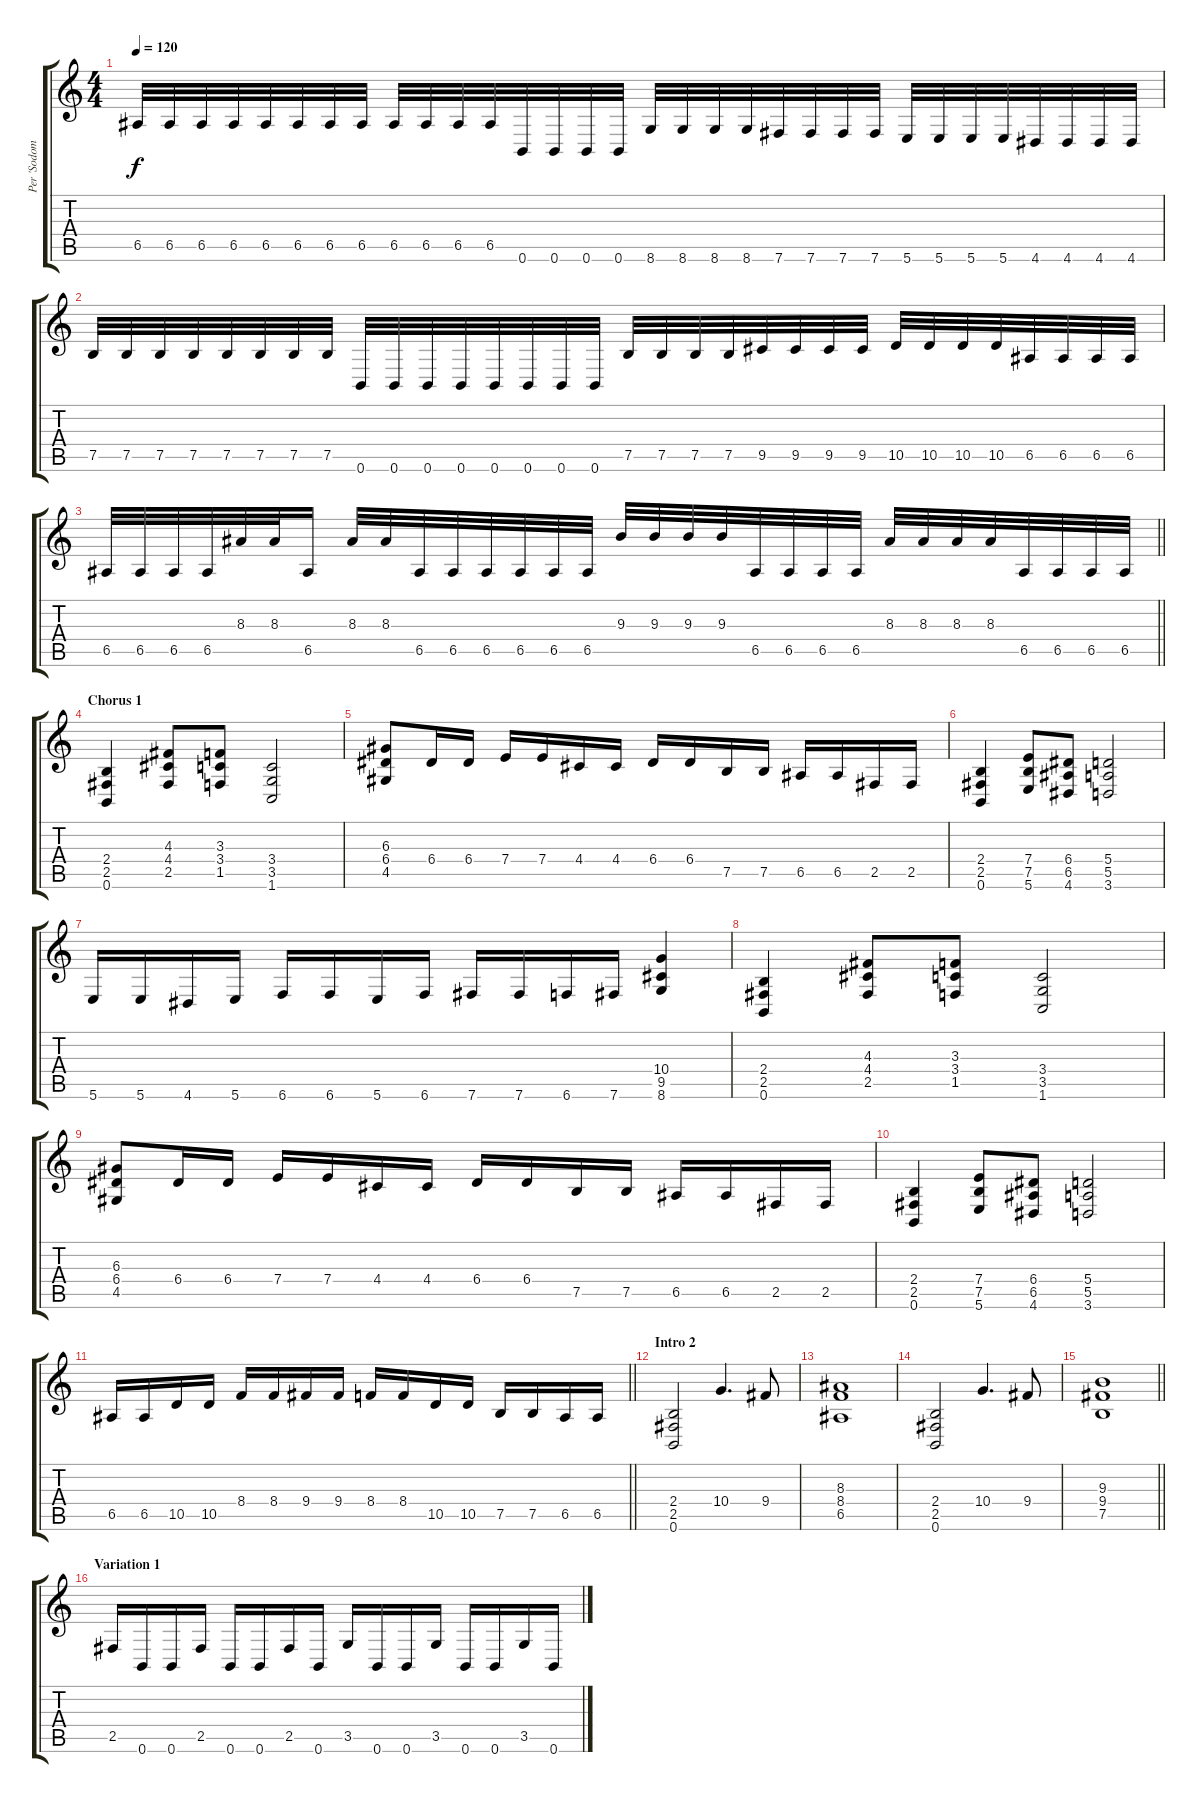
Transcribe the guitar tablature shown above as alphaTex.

\track ("Per 'Sodomizer' Eriksson" "Per 'Sodom") {instrument distortionguitar}
\staff {score tabs}
\tuning (B3 G3 D3 A2 E2 B1) {hide}
\ts (4 4)
\tempo 120
\clef g2
\ks c
6.5.32{dy f} 6.5.32 6.5.32 6.5.32 6.5.32 6.5.32 6.5.32 6.5.32 6.5.32 6.5.32 6.5.32 6.5.32 0.6.32 0.6.32 0.6.32 0.6.32 8.6.32 8.6.32 8.6.32 8.6.32 7.6.32 7.6.32 7.6.32 7.6.32 5.6.32 5.6.32 5.6.32 5.6.32 4.6.32 4.6.32 4.6.32 4.6.32 |
7.5.32 7.5.32 7.5.32 7.5.32 7.5.32 7.5.32 7.5.32 7.5.32 0.6.32 0.6.32 0.6.32 0.6.32 0.6.32 0.6.32 0.6.32 0.6.32 7.5.32 7.5.32 7.5.32 7.5.32 9.5.32 9.5.32 9.5.32 9.5.32 10.5.32 10.5.32 10.5.32 10.5.32 6.5.32 6.5.32 6.5.32 6.5.32 |
\barLineRight lightlight
6.5.32 6.5.32 6.5.32 6.5.32 8.3.32 8.3.32 6.5.16 8.3.32 8.3.32 6.5.32 6.5.32 6.5.32 6.5.32 6.5.32 6.5.32 9.3.32 9.3.32 9.3.32 9.3.32 6.5.32 6.5.32 6.5.32 6.5.32 8.3.32 8.3.32 8.3.32 8.3.32 6.5.32 6.5.32 6.5.32 6.5.32 |
\section ("" "Chorus 1")
(2.4 2.5 0.6).4 (4.3 4.4 2.5).8 (3.3 3.4 1.5).8 (3.4 3.5 1.6).2 |
(6.3 6.4 4.5).8 6.4.16 6.4.16 7.4.16 7.4.16 4.4.16 4.4.16 6.4.16 6.4.16 7.5.16 7.5.16 6.5.16 6.5.16 2.5.16 2.5.16 |
(2.4 2.5 0.6).4 (7.4 7.5 5.6).8 (6.4 6.5 4.6).8 (5.4 5.5 3.6).2 |
5.6.16 5.6.16 4.6.16 5.6.16 6.6.16 6.6.16 5.6.16 6.6.16 7.6.16 7.6.16 6.6.16 7.6.16 (10.4 9.5 8.6).4 |
(2.4 2.5 0.6).4 (4.3 4.4 2.5).8 (3.3 3.4 1.5).8 (3.4 3.5 1.6).2 |
(6.3 6.4 4.5).8 6.4.16 6.4.16 7.4.16 7.4.16 4.4.16 4.4.16 6.4.16 6.4.16 7.5.16 7.5.16 6.5.16 6.5.16 2.5.16 2.5.16 |
(2.4 2.5 0.6).4 (7.4 7.5 5.6).8 (6.4 6.5 4.6).8 (5.4 5.5 3.6).2 |
\barLineRight lightlight
6.5.16 6.5.16 10.5.16 10.5.16 8.4.16 8.4.16 9.4.16 9.4.16 8.4.16 8.4.16 10.5.16 10.5.16 7.5.16 7.5.16 6.5.16 6.5.16 |
\section ("" "Intro 2")
(2.4 2.5 0.6).2 10.4.4{d} 9.4.8 |
(8.3 8.4 6.5).1 |
(2.4 2.5 0.6).2 10.4.4{d} 9.4.8 |
\barLineRight lightlight
(9.3 9.4 7.5).1 |
\section ("" "Variation 1")
2.5.16 0.6.16 0.6.16 2.5.16 0.6.16 0.6.16 2.5.16 0.6.16 3.5.16 0.6.16 0.6.16 3.5.16 0.6.16 0.6.16 3.5.16 0.6.16
